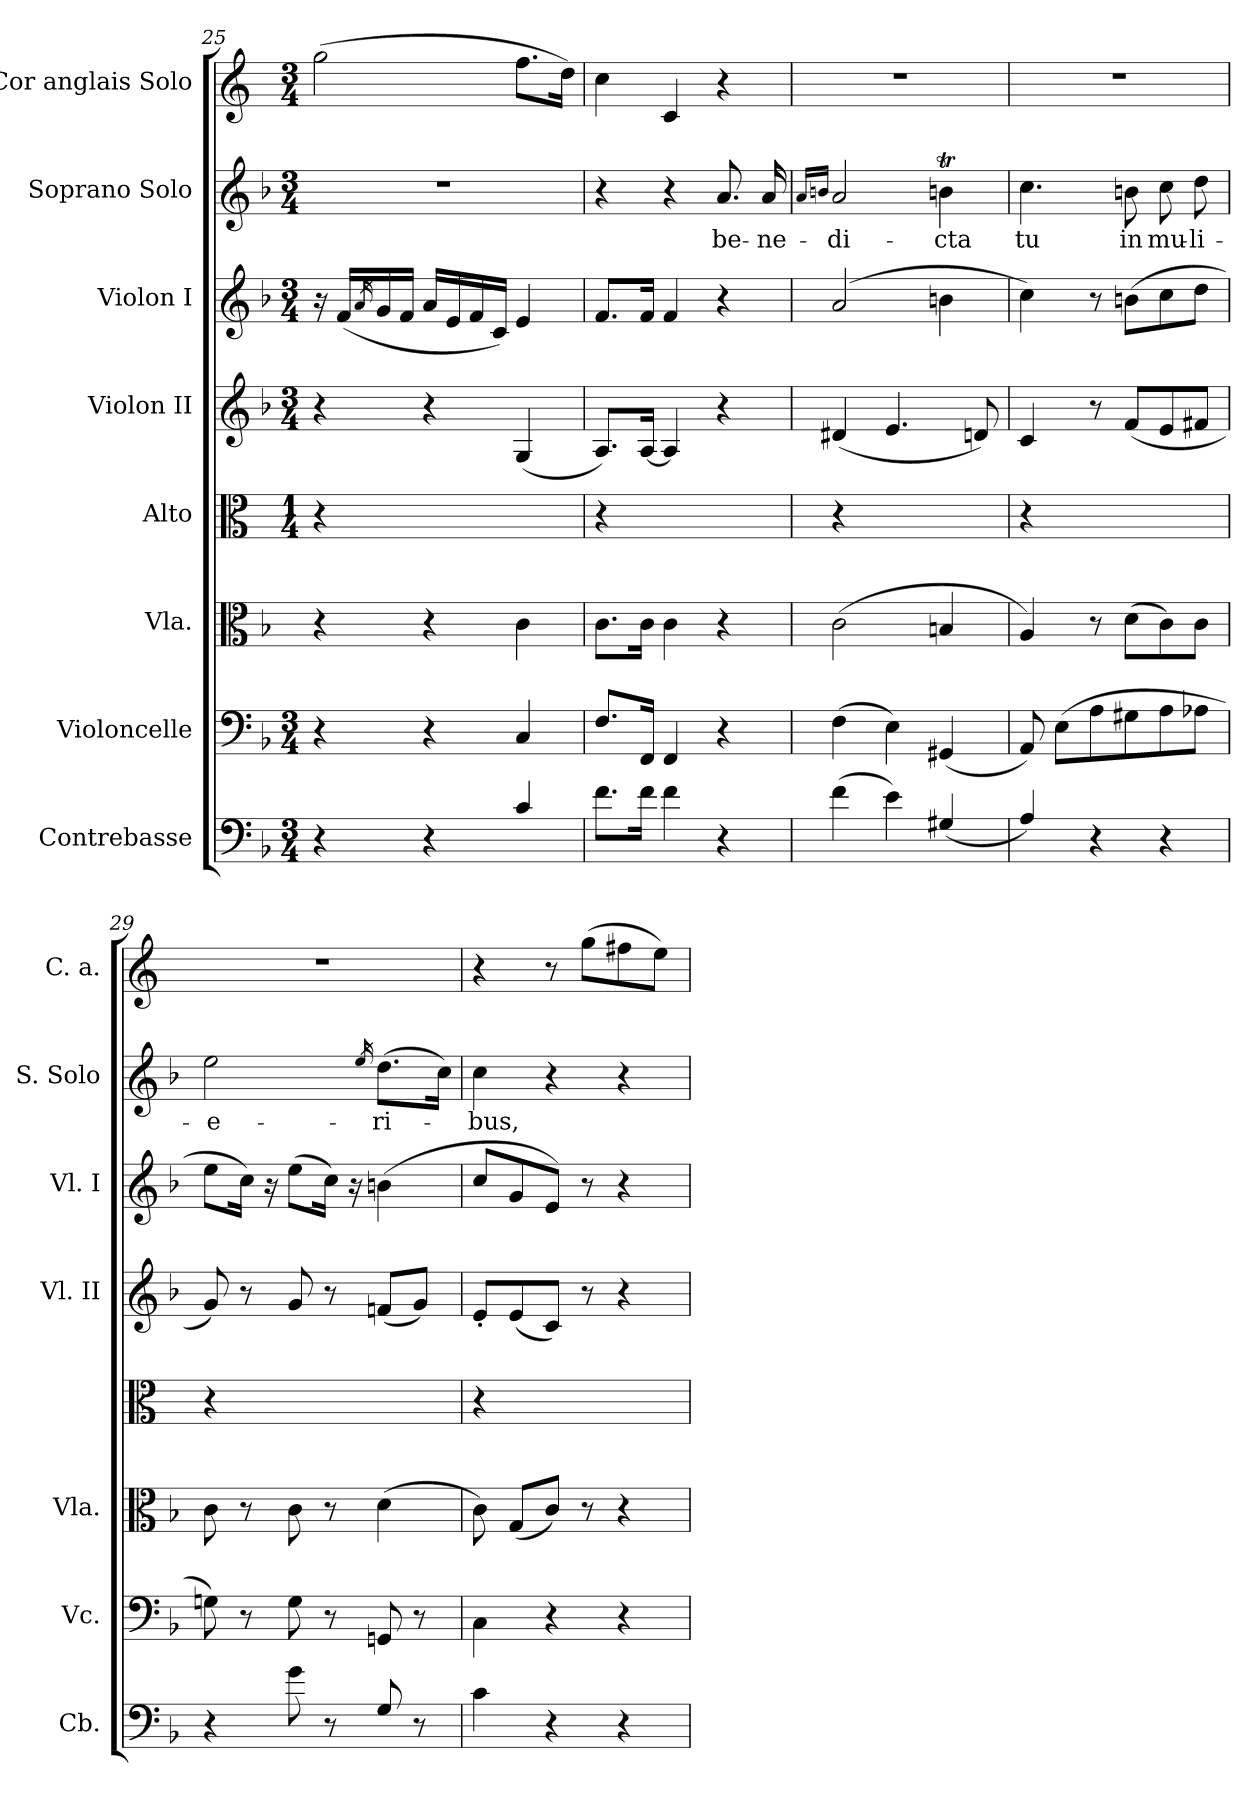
**kern	**kern	**kern	**kern	**kern	**kern	**kern	**text	**kern
*part8	*part7	*part6	*part5	*part4	*part3	*part2	*part2	*part1
*staff8	*staff7	*staff6	*staff5	*staff4	*staff3	*staff2	*staff2	*staff1
*I"Contrebasse	*I"Violoncelle	*I"Vla.	*I"Alto	*I"Violon II	*I"Violon I	*I"Soprano Solo	*	*I"Cor anglais Solo
*I'Cb.	*I'Vc.	*I'Vla.	*	*I'Vl. II	*I'Vl. I	*I'S. Solo	*	*I'C. a.
*clefF4	*clefF4	*clefC3	*clefC3	*clefG2	*clefG2	*clefG2	*	*clefG2
*ITrd7c12	*	*	*ITrd-3c-5	*	*	*	*	*ITrd-3c-5
*k[b-]	*k[b-]	*k[b-]	*k[b-]	*k[b-]	*k[b-]	*k[b-]	*	*k[b-]
*F:	*F:	*F:	*F:	*F:	*F:	*F:	*	*F:
*M3/4	*M3/4	*	*M1/4	*M3/4	*M3/4	*M3/4	*	*M3/4
=25	=25	=25	=25	=25	=25	=25	=25	=25
!	!	!	!	!	!	!LO:N:vis=1	!	!
4r	4r	4r	4r	4r	16ra	2.r	.	(>2ccc\
.	.	.	.	.	(<16f/LL	.	.	.
.	.	.	.	.	16qa/	.	.	.
.	.	.	.	.	16g/	.	.	.
.	.	.	.	.	16f/JJ	.	.	.
4r	4r	4r	2ryy	4r	16a/LL	.	.	.
.	.	.	.	.	16e/	.	.	.
.	.	.	.	.	16f/	.	.	.
.	.	.	.	.	16c/JJ)	.	.	.
4C/	4C/	4c\	.	(<4G/	4e/	.	.	8.bb-\L
.	.	.	.	.	.	.	.	16gg\Jk)
!!LO:LB:g=z
=26	=26	=26	=26	=26	=26	=26	=26	=26
8.F\L	8.F/L	8.c\L	4r	8.A/L)	8.f/L	4r	.	4ff\
16F\Jk	16FF/Jk	16c\Jk	.	[>16A/Jk	16f/Jk	.	.	.
4F\	4FF/	4c\	2ryy	4A/]	4f/	4r	.	4f/
!	!	!	!	!	!	!	!LO:LY:b	!
4r	4r	4r	.	4r	4r	8.a/	be-	4r
!	!	!	!	!	!	!	!LO:LY:b	!
.	.	.	.	.	.	16a/	-ne-	.
=27	=27	=27	=27	=27	=27	=27	=27	=27
*	*	*	*	*	*	*^	*	*
.	.	.	.	.	.	.	16qa/LL	.	.
.	.	.	.	.	.	.	16qb/JJ	.	.
!	!	!	!	!	!	!	!	!LO:LY:b	!LO:N:vis=1
(>4F\	(>4F\	(>2c\	4r	(<4d#X/	(2a/	2a/	2.ryy	-di-	2.r
4E\)	4E\)	.	2ryy	4.e/	.	.	.	.	.
!	!	!	!	!	!	!	!	!LO:LY:b	!
(<4GG#X/	(4GG#X/	4Bn/	.	.	4bn\	4bnt\	.	-cta	.
.	.	.	.	8dn/)	.	.	.	.	.
*	*	*	*	*	*	*v	*v	*	*
=28	=28	=28	=28	=28	=28	=28	=28	=28
!	!	!	!	!	!	!	!LO:LY:b	!LO:N:vis=1
4AA/)	8AA/)	4A/)	4r	4c/	4cc\)	4.cc\	tu	2.r
.	(>8E\L	.	.	.	.	.	.	.
4r	8A\	8r	2ryy	8r	8r	.	.	.
!	!	!	!	!	!	!	!LO:LY:b	!
.	8G#X\	(>8d\L	.	(<8f/L	(>8bn\L	8bn\	in	.
!	!	!	!	!	!	!	!LO:LY:b	!
4r	8A\	8c\)	.	8e/	8cc\	8cc\	mu-	.
!	!	!	!	!	!	!	!LO:LY:b	!
.	8A-X\J	8c\J	.	8f#X/J	8dd\J	8dd\	-li-	.
=29	=29	=29	=29	=29	=29	=29	=29	=29
!	!	!	!	!	!	!	!LO:LY:b	!LO:N:vis=1
4r	8Gn\)	8c\	4r	8g/)	8ee\L	2ee\	-e-	2.r
.	8r	8r	.	8r	16cc\Jk)	.	.	.
.	.	.	.	.	16ra	.	.	.
8G\	8G\	8c\	2ryy	8g/	(>8ee\L	.	.	.
8r	8r	8r	.	8r	16cc\Jk)	.	.	.
.	.	.	.	.	16ra	.	.	.
.	.	.	.	.	.	16qee/	.	.
!	!	!	!	!	!	!	!LO:LY:b	!
8GG/	8GGn/	(>4d\	.	(<8fn/L	(>4bn\	(>8.dd\L	-ri-	.
8r	8r	.	.	8g/J)	.	.	.	.
.	.	.	.	.	.	16cc\Jk)	.	.
=30	=30	=30	=30	=30	=30	=30	=30	=30
!	!	!	!	!	!	!	!LO:LY:b	!
4C\	4C\	8c\)	4r	8e'</L	8cc/L	4cc\	-bus,	4r
.	.	(<8G/L	.	(<8e/	8g/	.	.	.
4r	4r	8c/J)	2ryy	8c/J)	8e/J)	4r	.	8r
.	.	8r	.	8r	8r	.	.	(>8ccc\L
4r	4r	4r	.	4r	4r	4r	.	8bbn\
.	.	.	.	.	.	.	.	8aa\J)
=	=	=	=	=	=	=	=	=
*-	*-	*-	*-	*-	*-	*-	*-	*-
